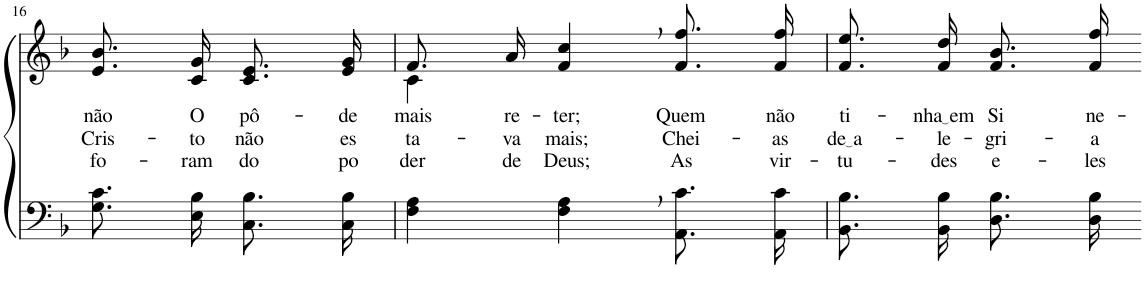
**kern	**kern	**text	**text	**text
*part2	*part1	*part1	*part1	*part1
*staff2	*staff1	*staff1	*staff1	*staff1
*I"Parte III e IV	*I"Parte I e II	*	*	*
!!LO:PB:g=z
*clefF4	*clefG2	*	*	*
*Trd1c2	*Trd1c2	*	*	*
*k[b-]	*k[b-]	*	*	*
*M3/4	*M3/4	*	*	*
=16	=16	=16	=16	=16
!	!	!LO:LY:b	!LO:LY:b	!LO:LY:b
8.G\ 8.c\L	8.e/ 8.b-/L	não	Cris-	fo-
!	!	!LO:LY:b	!LO:LY:b	!LO:LY:b
16E\ 16B-\Jk	16c/ 16g/Jk	O	-to	-ram
!	!	!LO:LY:b	!LO:LY:b	!LO:LY:b
8.C\ 8.B-\L	8.c/ 8.e/L	pô-	não	do
!	!	!LO:LY:b	!LO:LY:b	!LO:LY:b
16C\ 16B-\Jk	16e/ 16g/Jk	-de	es-	po-
=17	=17	=17	=17	=17
*	*^	*	*	*
!	!	!	!LO:LY:b	!LO:LY:b	!LO:LY:b
4F\ 4A\	8.f/L	4c\	mais	-ta-	-der
!	!	!	!LO:LY:b	!LO:LY:b	!LO:LY:b
.	16a/Jk	.	re-	-va	de
!	!	!	!LO:LY:b	!LO:LY:b	!LO:LY:b
4F\, 4A\,	4f/, 4cc/,	2ryy	-ter;	mais;	Deus;
!	!	!	!LO:LY:b	!LO:LY:b	!LO:LY:b
8.AA\ 8.c\L	8.f\ 8.ff\L	.	Quem	Chei-	As
!	!	!	!LO:LY:b	!LO:LY:b	!LO:LY:b
16AA\ 16c\Jk	16f\ 16ff\Jk	.	não	-as	vir-
*	*v	*v	*	*	*
=18	=18	=18	=18	=18
!	!	!LO:LY:b	!LO:LY:b	!LO:LY:b
8.BB-\ 8.B-\L	8.f/ 8.ee/L	ti-	de a	-tu-
!	!	!LO:LY:b	!LO:LY:b	!LO:LY:b
16BB-\ 16B-\Jk	16f/ 16dd/Jk	nha em	-le-	-des
!	!	!LO:LY:b	!LO:LY:b	!LO:LY:b
8.D\ 8.B-\L	8.f\ 8.b-\L	Si	-gri-	e-
!	!	!LO:LY:b	!LO:LY:b	!LO:LY:b
16D\ 16B-\Jk	16f\ 16ff\Jk	ne-	-a	-les
=-	=-	=-	=-	=-
*-	*-	*-	*-	*-
